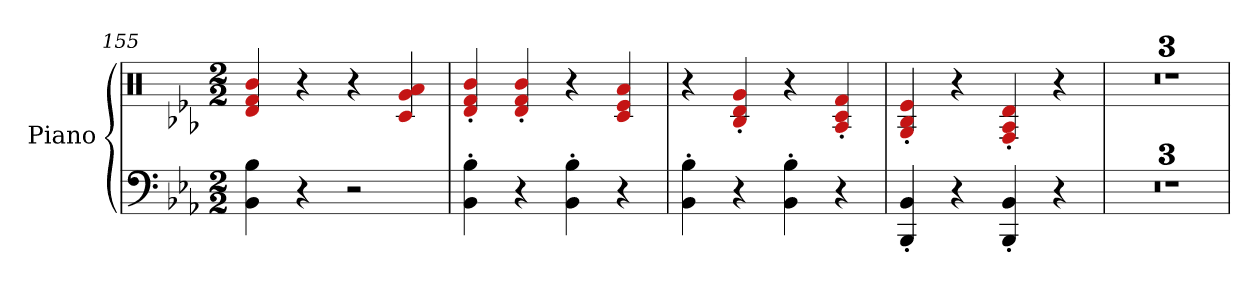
**kern	**kern
*part1	*part1
*staff2	*staff1
*I"Piano	*
*I'Pno	*
*clefF4	*clefX
*k[b-e-a-]	*k[b-e-a-]
*M2/2	*M2/2
=155	=155
4BB-\ 4B-\	4d/ 4f/ 4b-/
4r	4r
2r	4r
.	4c/ 4g-X/ 4an/
!!LO:LB:g=z
=156	=156
4BB-\' 4B-\'	4d/' 4f/' 4b-/'
4r	4d/' 4f/' 4b-/'
4BB-\' 4B-\'	4r
4r	4c/ 4e-/ 4a-/
=157	=157
4BB-\' 4B-\'	4r
4r	4B-/' 4d/' 4g/'
4BB-\' 4B-\'	4r
4r	4A-/' 4c/' 4f/'
=158	=158
4BBB-/' 4BB-/'	4G/' 4B-/' 4e-/'
4r	4r
4BBB-/' 4BB-/'	4F/' 4A-/' 4d/'
4r	4r
!!LO:LB:g=z
=159	=159
1r	1r
=160	=160
1r	1r
=161	=161
1r	1r
=	=
*-	*-
